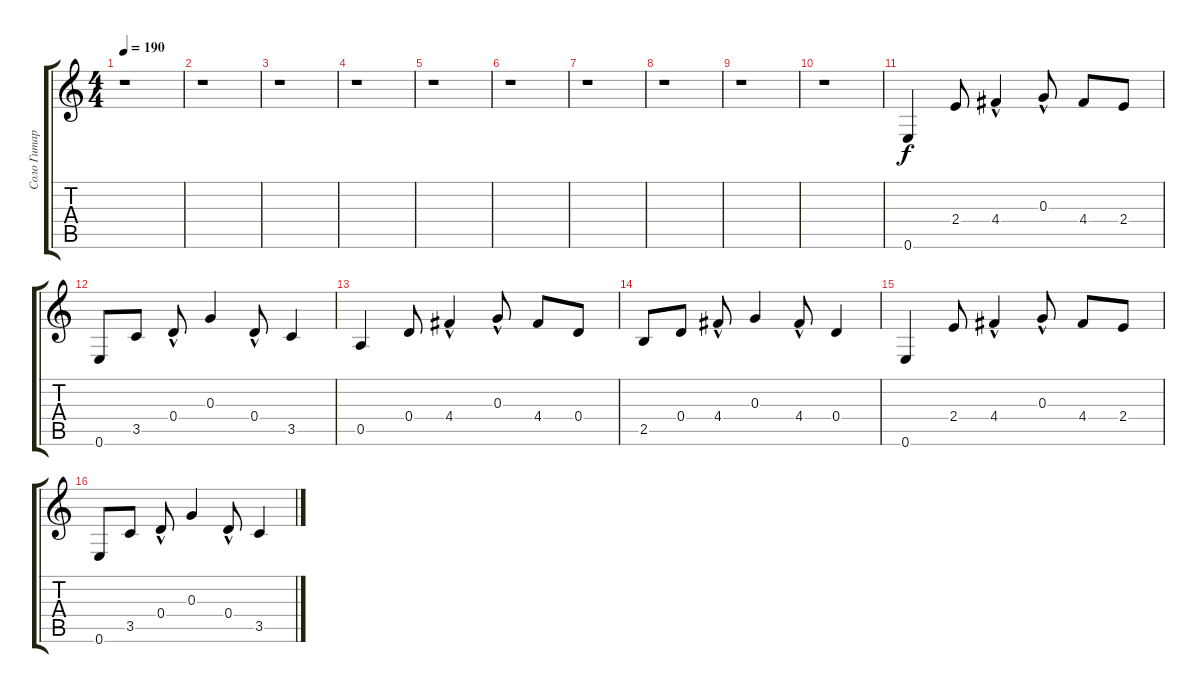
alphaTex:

\track ("Соло Гитара Clean" "Соло Гитар") {instrument electricguitarclean}
\staff {score tabs}
\tuning (E4 B3 G3 D3 A2 E2) {hide}
\ts (4 4)
\tempo 190
\clef g2
\ks c
r.1{dy f} |
r.1 |
r.1 |
r.1 |
r.1 |
r.1 |
r.1 |
r.1 |
r.1 |
r.1 |
0.6.4 2.4.8 4.4{hac}.4 0.3{hac}.8 4.4.8 2.4.8 |
0.6.8 3.5.8 0.4{hac}.8 0.3.4 0.4{hac}.8 3.5.4 |
0.5.4 0.4.8 4.4{hac}.4 0.3{hac}.8 4.4.8 0.4.8 |
2.5.8 0.4.8 4.4{hac}.8 0.3.4 4.4{hac}.8 0.4.4 |
0.6.4 2.4.8 4.4{hac}.4 0.3{hac}.8 4.4.8 2.4.8 |
0.6.8 3.5.8 0.4{hac}.8 0.3.4 0.4{hac}.8 3.5.4
